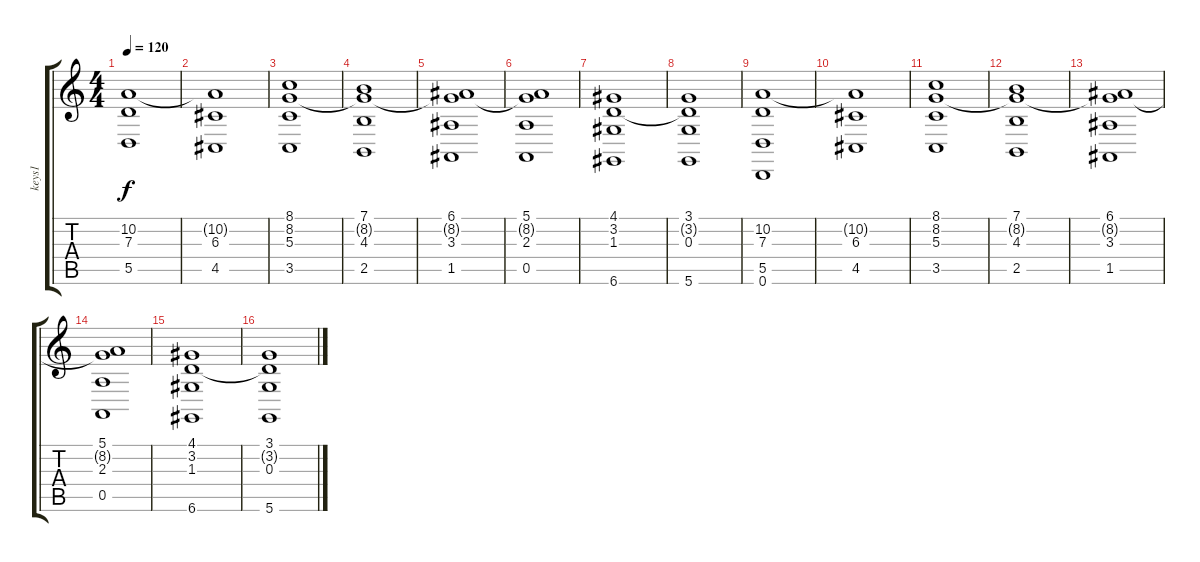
\track ("keys1" "keys1") {instrument synthstrings1}
\staff {score tabs}
\tuning (E4 B3 G3 D3 A2 D2) {hide}
\ts (4 4)
\tempo 120
\clef g2
\ks c
(10.2 7.3 5.5).1{dy f instrument synthstrings1} |
(10.2{t} 6.3 4.5).1 |
(8.1 8.2 5.3 3.5).1 |
(7.1 8.2{t} 4.3 2.5).1 |
(6.1 8.2{t} 3.3 1.5).1 |
(5.1 8.2{t} 2.3 0.5).1 |
(4.1 3.2 1.3 6.6).1 |
(3.1 3.2{t} 0.3 5.6).1 |
(10.2 7.3 5.5 0.6).1 |
(10.2{t} 6.3 4.5).1 |
(8.1 8.2 5.3 3.5).1 |
(7.1 8.2{t} 4.3 2.5).1 |
(6.1 8.2{t} 3.3 1.5).1 |
(5.1 8.2{t} 2.3 0.5).1 |
(4.1 3.2 1.3 6.6).1 |
(3.1 3.2{t} 0.3 5.6).1
